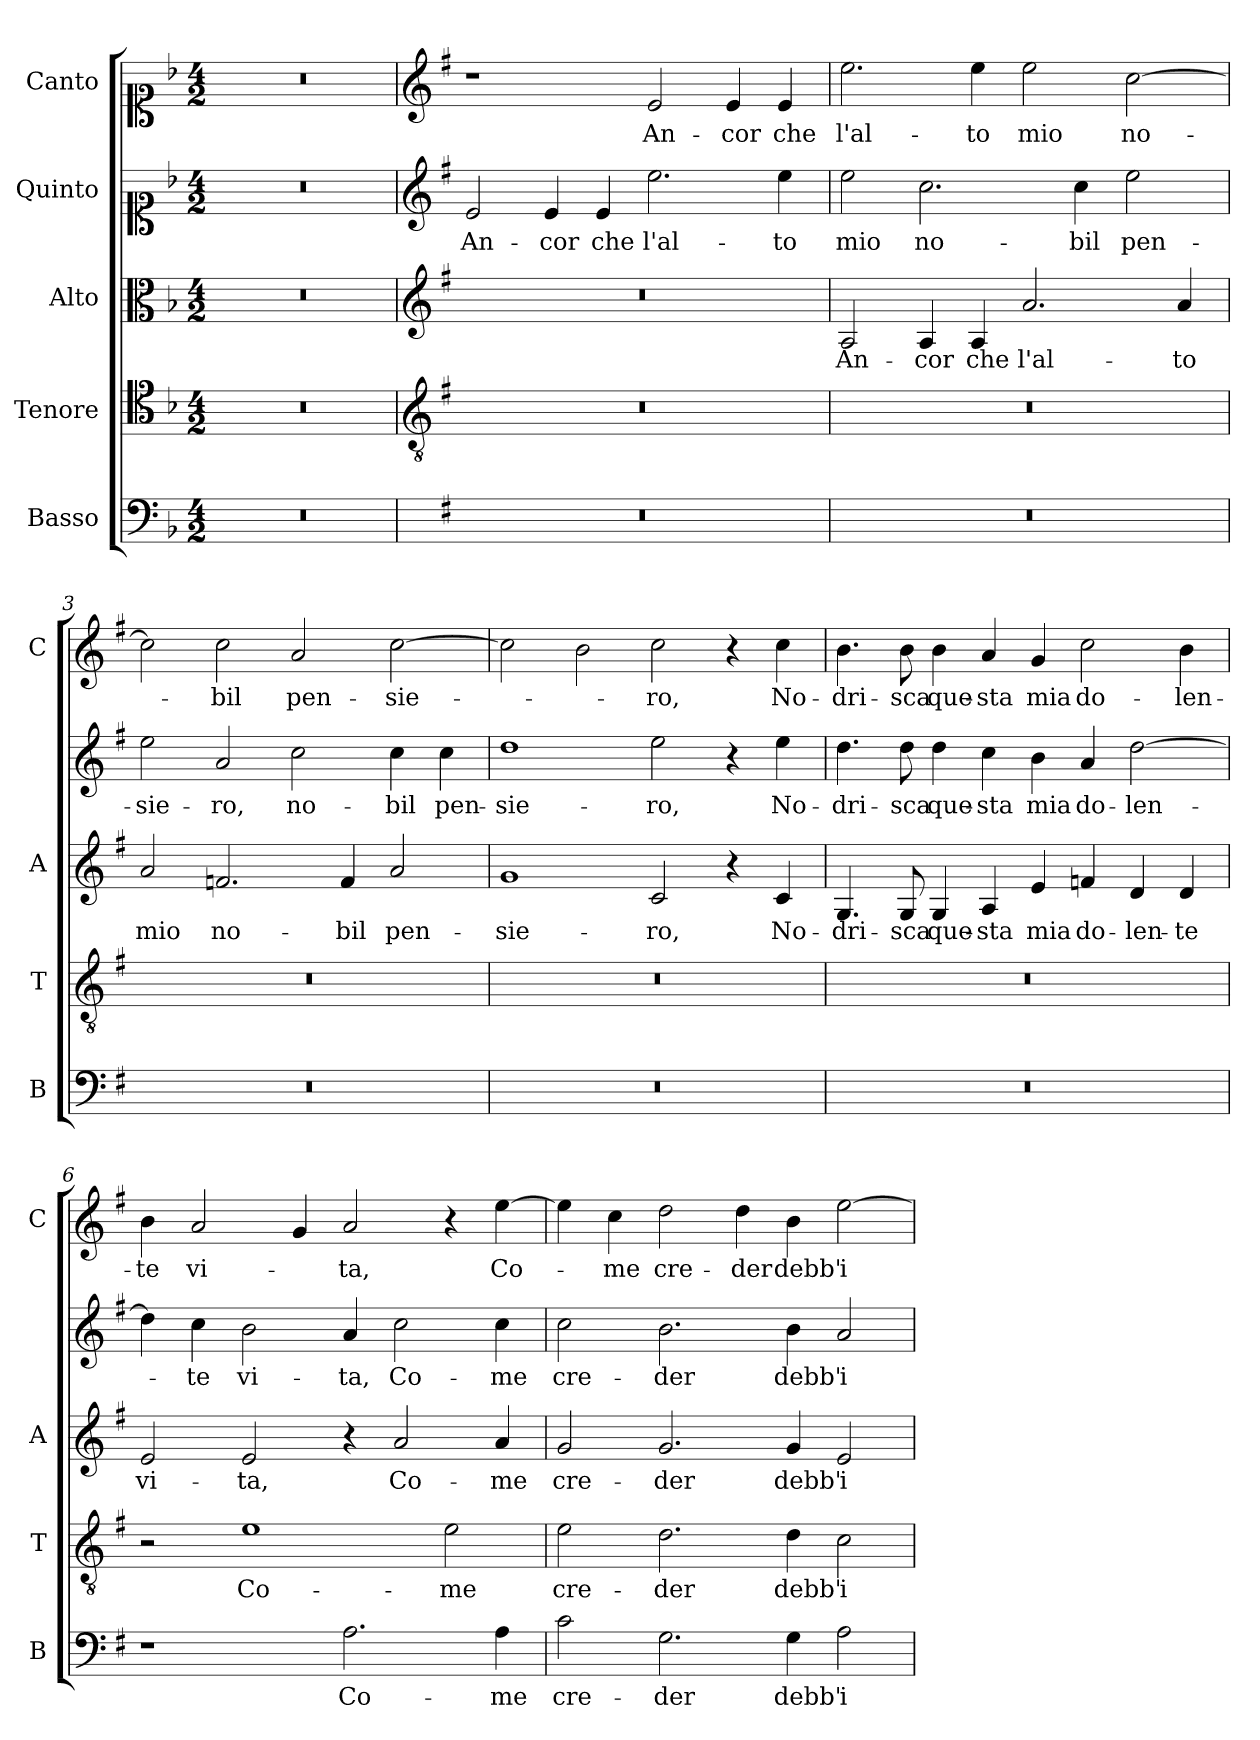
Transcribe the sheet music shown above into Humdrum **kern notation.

**kern	**text	**kern	**text	**kern	**text	**kern	**text	**kern	**text
*part5	*part5	*part4	*part4	*part3	*part3	*part2	*part2	*part1	*part1
*staff5	*staff5	*staff4	*staff4	*staff3	*staff3	*staff2	*staff2	*staff1	*staff1
*I"Basso	*	*I"Tenore	*	*I"Alto	*	*I"Quinto	*	*I"Canto	*
*I'B	*	*I'T	*	*I'A	*	*	*	*I'C	*
*clefF4	*	*clefC4	*	*clefC3	*	*clefC1	*	*clefC1	*
*k[b-]	*	*k[b-]	*	*k[b-]	*	*k[b-]	*	*k[b-]	*
*F:	*	*F:	*	*F:	*	*F:	*	*F:	*
*M4/2	*	*M4/2	*	*M4/2	*	*M4/2	*	*M4/2	*
=	=	=	=	=	=	=	=	=	=
0r	.	0r	.	0r	.	0r	.	0r	.
=1	=1	=1	=1	=1	=1	=1	=1	=1	=1
*	*	*clefGv2	*	*clefG2	*	*clefG2	*	*clefG2	*
*k[f#]	*	*k[f#]	*	*k[f#]	*	*k[f#]	*	*k[f#]	*
*G:	*	*G:	*	*G:	*	*G:	*	*G:	*
!	!	!	!	!	!	!	!LO:LY:b	!	!
0r	.	0r	.	0r	.	2e/	An-	1r	.
!	!	!	!	!	!	!	!LO:LY:b	!	!
.	.	.	.	.	.	4e/	-cor	.	.
!	!	!	!	!	!	!	!LO:LY:b	!	!
.	.	.	.	.	.	4e/	che	.	.
!	!	!	!	!	!	!	!LO:LY:b	!	!LO:LY:b
.	.	.	.	.	.	2.ee\	l'al-	2e/	An-
!	!	!	!	!	!	!	!	!	!LO:LY:b
.	.	.	.	.	.	.	.	4e/	-cor
!	!	!	!	!	!	!	!LO:LY:b	!	!LO:LY:b
.	.	.	.	.	.	4ee\	-to	4e/	che
=2	=2	=2	=2	=2	=2	=2	=2	=2	=2
!	!	!	!	!	!LO:LY:b	!	!LO:LY:b	!	!LO:LY:b
0r	.	0r	.	2A/	An-	2ee\	mio	2.ee\	l'al-
!	!	!	!	!	!LO:LY:b	!	!LO:LY:b	!	!
.	.	.	.	4A/	-cor	2.cc\	no-	.	.
!	!	!	!	!	!LO:LY:b	!	!	!	!LO:LY:b
.	.	.	.	4A/	che	.	.	4ee\	-to
!	!	!	!	!	!LO:LY:b	!	!	!	!LO:LY:b
.	.	.	.	2.a/	l'al-	.	.	2ee\	mio
!	!	!	!	!	!	!	!LO:LY:b	!	!
.	.	.	.	.	.	4cc\	-bil	.	.
!	!	!	!	!	!	!	!LO:LY:b	!	!LO:LY:b
.	.	.	.	.	.	2ee\	pen-	[2cc\	no-
!	!	!	!	!	!LO:LY:b	!	!	!	!
.	.	.	.	4a/	-to	.	.	.	.
=3	=3	=3	=3	=3	=3	=3	=3	=3	=3
!	!	!	!	!	!LO:LY:b	!	!LO:LY:b	!	!
0r	.	0r	.	2a/	mio	2ee\	-sie-	2cc\]	.
!	!	!	!	!	!LO:LY:b	!	!LO:LY:b	!	!LO:LY:b
.	.	.	.	2.fn/	no-	2a/	-ro,	2cc\	-bil
!	!	!	!	!	!	!	!LO:LY:b	!	!LO:LY:b
.	.	.	.	.	.	2cc\	no-	2a/	pen-
!	!	!	!	!	!LO:LY:b	!	!	!	!
.	.	.	.	4f/	-bil	.	.	.	.
!	!	!	!	!	!LO:LY:b	!	!LO:LY:b	!	!LO:LY:b
.	.	.	.	2a/	pen-	4cc\	-bil	[2cc\	-sie-
!	!	!	!	!	!	!	!LO:LY:b	!	!
.	.	.	.	.	.	4cc\	pen-	.	.
!!LO:LB:g=z
=4	=4	=4	=4	=4	=4	=4	=4	=4	=4
!	!	!	!	!	!LO:LY:b	!	!LO:LY:b	!	!
0r	.	0r	.	1g	-sie-	1dd	-sie-	2cc\]	.
.	.	.	.	.	.	.	.	2b\	.
!	!	!	!	!	!LO:LY:b	!	!LO:LY:b	!	!LO:LY:b
.	.	.	.	2c/	-ro,	2ee\	-ro,	2cc\	-ro,
.	.	.	.	4r	.	4r	.	4r	.
!	!	!	!	!	!LO:LY:b	!	!LO:LY:b	!	!LO:LY:b
.	.	.	.	4c/	No-	4ee\	No-	4cc\	No-
=5	=5	=5	=5	=5	=5	=5	=5	=5	=5
!	!	!	!	!	!LO:LY:b	!	!LO:LY:b	!	!LO:LY:b
0r	.	0r	.	4.G/	-dri-	4.dd\	-dri-	4.b\	-dri-
!	!	!	!	!	!LO:LY:b	!	!LO:LY:b	!	!LO:LY:b
.	.	.	.	8G/	-sca	8dd\	-sca	8b\	-sca
!	!	!	!	!	!LO:LY:b	!	!LO:LY:b	!	!LO:LY:b
.	.	.	.	4G/	que-	4dd\	que-	4b\	que-
!	!	!	!	!	!LO:LY:b	!	!LO:LY:b	!	!LO:LY:b
.	.	.	.	4A/	-sta	4cc\	-sta	4a/	-sta
!	!	!	!	!	!LO:LY:b	!	!LO:LY:b	!	!LO:LY:b
.	.	.	.	4e/	mia	4b\	mia	4g/	mia
!	!	!	!	!	!LO:LY:b	!	!LO:LY:b	!	!LO:LY:b
.	.	.	.	4fn/	do-	4a/	do-	2cc\	do-
!	!	!	!	!	!LO:LY:b	!	!LO:LY:b	!	!
.	.	.	.	4d/	-len-	[2dd\	-len-	.	.
!	!	!	!	!	!LO:LY:b	!	!	!	!LO:LY:b
.	.	.	.	4d/	-te	.	.	4b\	-len-
=6	=6	=6	=6	=6	=6	=6	=6	=6	=6
!	!	!	!	!	!LO:LY:b	!	!	!	!LO:LY:b
1r	.	2r	.	2e/	vi-	4dd\]	.	4b\	-te
!	!	!	!	!	!	!	!LO:LY:b	!	!LO:LY:b
.	.	.	.	.	.	4cc\	-te	2a/	vi-
!	!	!	!LO:LY:b	!	!LO:LY:b	!	!LO:LY:b	!	!
.	.	1e	Co-	2e/	-ta,	2b\	vi-	.	.
.	.	.	.	.	.	.	.	4g/	.
!	!LO:LY:b	!	!	!	!	!	!LO:LY:b	!	!LO:LY:b
2.A\	Co-	.	.	4r	.	4a/	-ta,	2a/	-ta,
!	!	!	!	!	!LO:LY:b	!	!LO:LY:b	!	!
.	.	.	.	2a/	Co-	2cc\	Co-	.	.
!	!	!	!LO:LY:b	!	!	!	!	!	!
.	.	2e\	-me	.	.	.	.	4r	.
!	!LO:LY:b	!	!	!	!LO:LY:b	!	!LO:LY:b	!	!LO:LY:b
4A\	-me	.	.	4a/	-me	4cc\	-me	[4ee\	Co-
=7	=7	=7	=7	=7	=7	=7	=7	=7	=7
!	!LO:LY:b	!	!LO:LY:b	!	!LO:LY:b	!	!LO:LY:b	!	!
2c\	cre-	2e\	cre-	2g/	cre-	2cc\	cre-	4ee\]	.
!	!	!	!	!	!	!	!	!	!LO:LY:b
.	.	.	.	.	.	.	.	4cc\	-me
!	!LO:LY:b	!	!LO:LY:b	!	!LO:LY:b	!	!LO:LY:b	!	!LO:LY:b
2.G\	-der	2.d\	-der	2.g/	-der	2.b\	-der	2dd\	cre-
!	!	!	!	!	!	!	!	!	!LO:LY:b
.	.	.	.	.	.	.	.	4dd\	-der
!	!LO:LY:b	!	!LO:LY:b	!	!LO:LY:b	!	!LO:LY:b	!	!LO:LY:b
4G\	debb'	4d\	debb'	4g/	debb'	4b\	debb'	4b\	debb'
!	!LO:LY:b	!	!LO:LY:b	!	!LO:LY:b	!	!LO:LY:b	!	!LO:LY:b
2A\	i-	2c\	i-	2e/	i-	2a/	i-	[2ee\	i-
=	=	=	=	=	=	=	=	=	=
*-	*-	*-	*-	*-	*-	*-	*-	*-	*-
